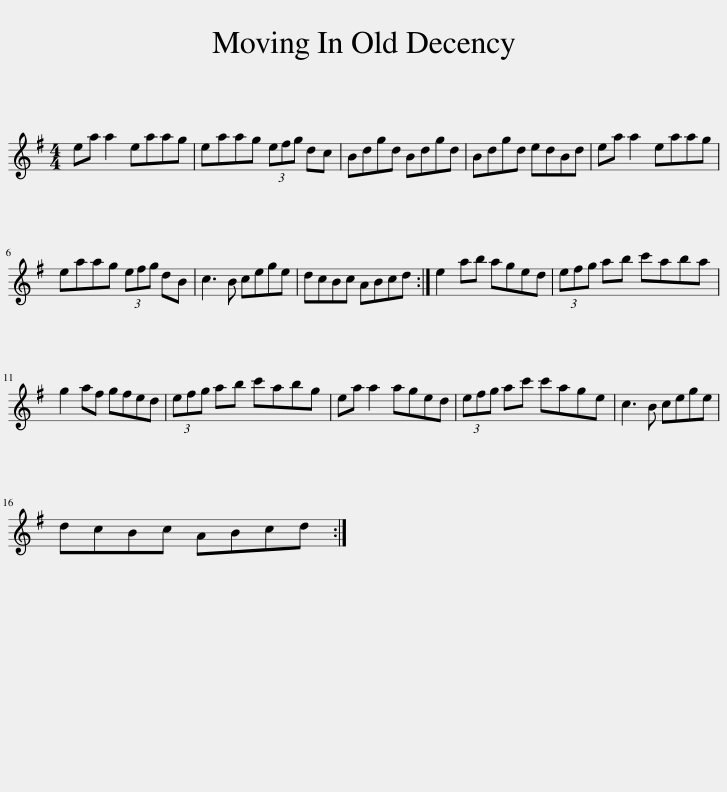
X:1
L:1/8
M:4/4
I:linebreak $
K:G
V:1 treble
V:1
 ea a2 eaag | eaag (3efg dc | Bdgd Bdgd | Bdgd edBd | ea a2 eaag |$ %5
 eaag (3efg dB | c3 B cege | dcBc ABcd :| e2 ab aged | (3efg ab c'aba |$ %10
 g2 af gfed | (3efg ab c'abg | ea a2 aged | (3efg ac' c'age | c3 B cege |$ %15
 dcBc ABcd :| %16
